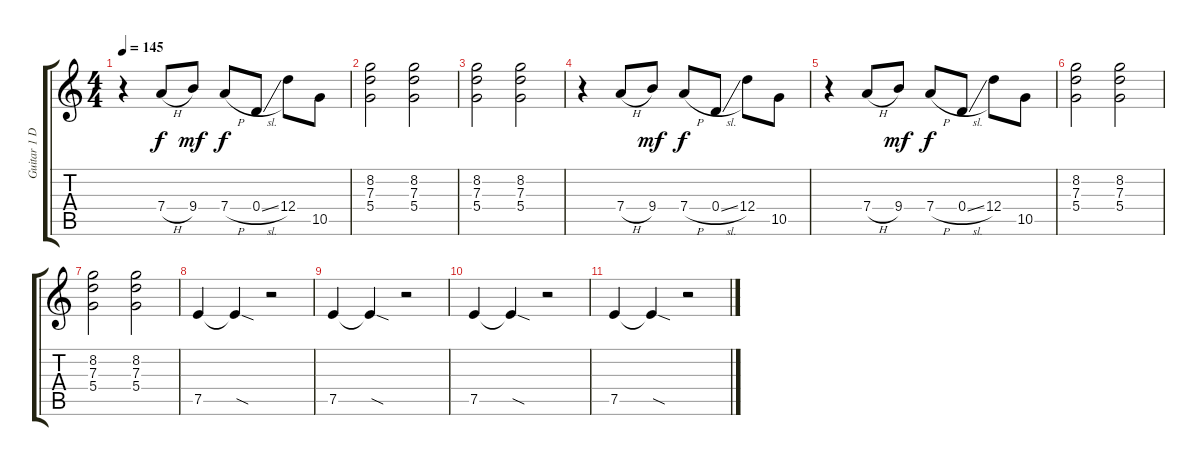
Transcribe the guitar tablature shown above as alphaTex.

\track ("Guitar 1 Dist" "Guitar 1 D") {instrument distortionguitar}
\staff {score tabs}
\tuning (E4 B3 G3 D3 A2 D2) {hide}
\ts (4 4)
\tempo 145
\clef g2
\ks c
r.4{dy f} 7.4{h}.8 9.4.8{dy mf} 7.4{h}.8{dy f} 0.4{sl}.8 12.4.8 10.5.8 |
(8.2 7.3 5.4).2 (8.2 7.3 5.4).2 |
(8.2 7.3 5.4).2 (8.2 7.3 5.4).2 |
r.4 7.4{h}.8 9.4.8{dy mf} 7.4{h}.8{dy f} 0.4{sl}.8 12.4.8 10.5.8 |
r.4 7.4{h}.8 9.4.8{dy mf} 7.4{h}.8{dy f} 0.4{sl}.8 12.4.8 10.5.8 |
(8.2 7.3 5.4).2 (8.2 7.3 5.4).2 |
(8.2 7.3 5.4).2 (8.2 7.3 5.4).2 |
7.5.4 7.5{sod t}.4 r.2 |
7.5.4 7.5{sod t}.4 r.2 |
7.5.4 7.5{sod t}.4 r.2 |
7.5.4 7.5{sod t}.4 r.2
